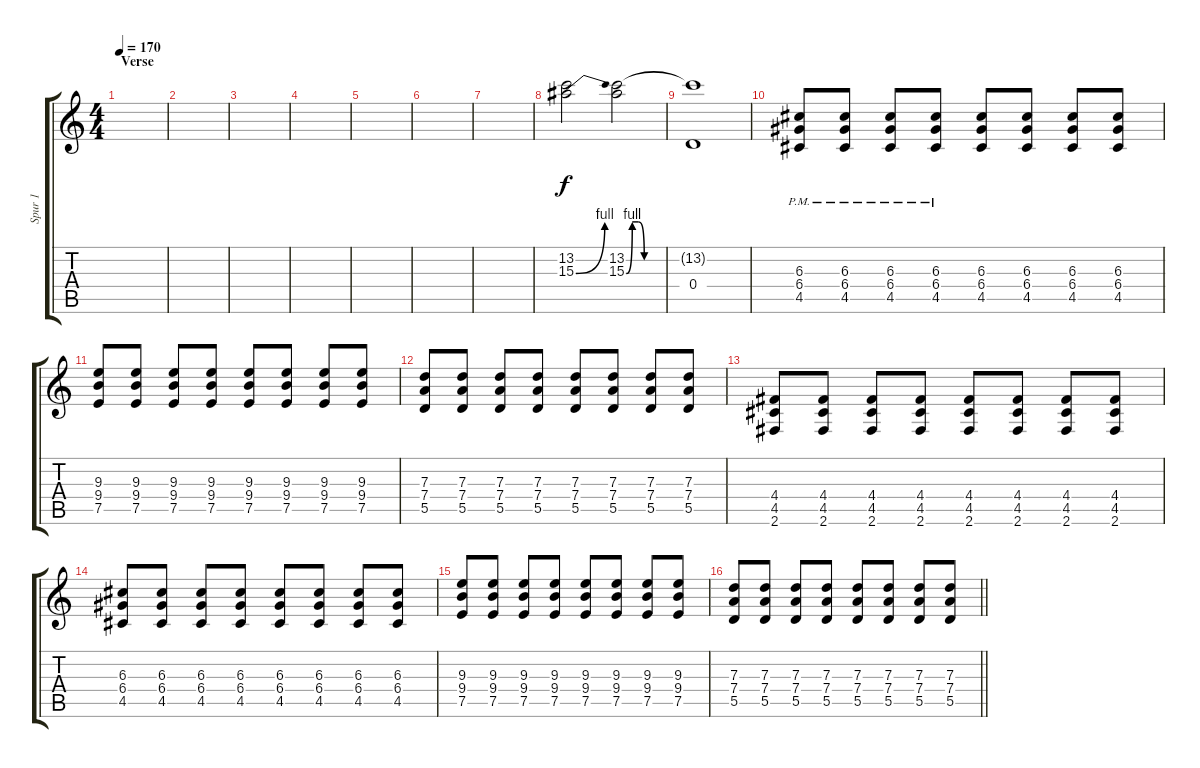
\track ("Spur 1" "Spur 1") {instrument distortionguitar}
\staff {score tabs}
\tuning (E4 B3 G3 D3 A2 E2) {hide}
\ts (4 4)
\section ("" "Verse")
\tempo 170
\clef g2
\ks c
|
|
|
|
|
|
|
(13.2 15.3{be (bend 0 0 60 4)}).2 (13.2 15.3{be (custom 0 0 10 4 20 4 30 0 60 0)}).2 |
(13.2{t} 0.4).1 |
(6.3{pm} 6.4{pm} 4.5{pm}).8 (6.3{pm} 6.4{pm} 4.5{pm}).8 (6.3{pm} 6.4{pm} 4.5{pm}).8 (6.3{pm} 6.4{pm} 4.5{pm}).8 (6.3 6.4 4.5).8 (6.3 6.4 4.5).8 (6.3 6.4 4.5).8 (6.3 6.4 4.5).8 |
(9.3 9.4 7.5).8 (9.3 9.4 7.5).8 (9.3 9.4 7.5).8 (9.3 9.4 7.5).8 (9.3 9.4 7.5).8 (9.3 9.4 7.5).8 (9.3 9.4 7.5).8 (9.3 9.4 7.5).8 |
(7.3 7.4 5.5).8 (7.3 7.4 5.5).8 (7.3 7.4 5.5).8 (7.3 7.4 5.5).8 (7.3 7.4 5.5).8 (7.3 7.4 5.5).8 (7.3 7.4 5.5).8 (7.3 7.4 5.5).8 |
(4.4 4.5 2.6).8 (4.4 4.5 2.6).8 (4.4 4.5 2.6).8 (4.4 4.5 2.6).8 (4.4 4.5 2.6).8 (4.4 4.5 2.6).8 (4.4 4.5 2.6).8 (4.4 4.5 2.6).8 |
(6.3 6.4 4.5).8 (6.3 6.4 4.5).8 (6.3 6.4 4.5).8 (6.3 6.4 4.5).8 (6.3 6.4 4.5).8 (6.3 6.4 4.5).8 (6.3 6.4 4.5).8 (6.3 6.4 4.5).8 |
(9.3 9.4 7.5).8 (9.3 9.4 7.5).8 (9.3 9.4 7.5).8 (9.3 9.4 7.5).8 (9.3 9.4 7.5).8 (9.3 9.4 7.5).8 (9.3 9.4 7.5).8 (9.3 9.4 7.5).8 |
\barLineRight lightlight
(7.3 7.4 5.5).8 (7.3 7.4 5.5).8 (7.3 7.4 5.5).8 (7.3 7.4 5.5).8 (7.3 7.4 5.5).8 (7.3 7.4 5.5).8 (7.3 7.4 5.5).8 (7.3 7.4 5.5).8
